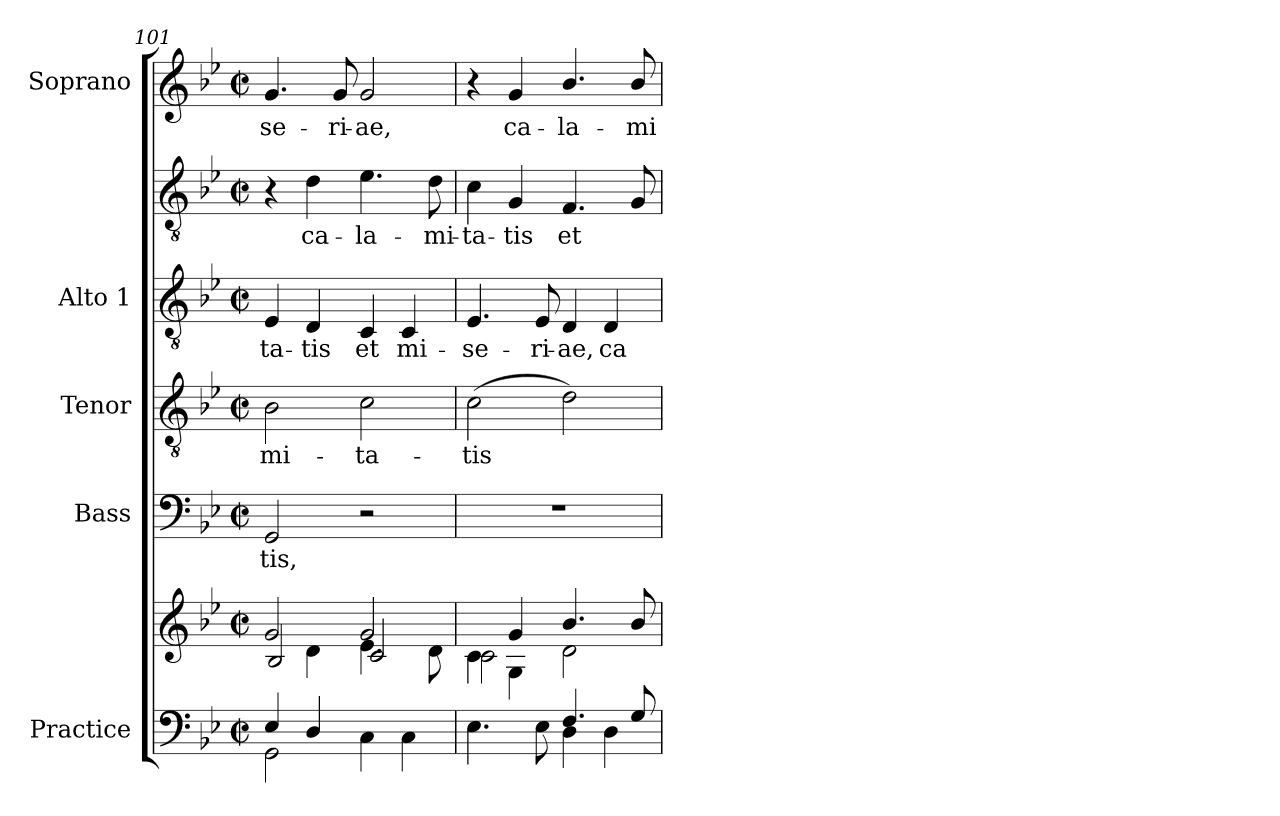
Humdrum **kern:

**kern	**kern	**kern	**text	**kern	**text	**kern	**text	**kern	**text	**kern	**text
*part5	*part5	*part4	*part4	*part3	*part3	*part2	*part2	*part2	*part2	*part1	*part1
*staff7	*staff6	*staff5	*staff5	*staff4	*staff4	*staff3	*staff3	*staff2	*staff2	*staff1	*staff1
*I"Practice	*	*I"Bass	*	*I"Tenor	*	*I"Alto 1	*	*	*	*I"Soprano	*
*	*	*I'B	*	*I'T	*	*I'A	*	*	*	*I'S	*
*clefF4	*clefG2	*clefF4	*	*clefGv2	*	*clefGv2	*	*clefGv2	*	*clefG2	*
*k[b-e-]	*k[b-e-]	*k[b-e-]	*	*k[b-e-]	*	*k[b-e-]	*	*k[b-e-]	*	*k[b-e-]	*
*B-:	*B-:	*B-:	*	*B-:	*	*B-:	*	*B-:	*	*B-:	*
*M2/2	*M2/2	*M2/2	*	*M2/2	*	*M2/2	*	*M2/2	*	*M2/2	*
*met(c|)	*met(c|)	*met(c|)	*	*met(c|)	*	*met(c|)	*	*met(c|)	*	*met(c|)	*
=101	=101	=101	=101	=101	=101	=101	=101	=101	=101	=101	=101
*^	*^	*	*	*	*	*	*	*	*	*	*
*	*	*	*^	*	*	*	*	*	*	*	*	*	*
!	!	!	!	!	!	!LO:LY:b	!	!LO:LY:b	!	!LO:LY:b	!	!	!	!LO:LY:b
4E-/	2GG\	2g/	4ryy	2B-/	2GG	-tis,	2B-	-mi-	4E-	-ta-	4r	.	4.g	-se-
!	!	!	!	!	!	!	!	!	!	!LO:LY:b	!	!LO:LY:b	!	!
4D/	.	.	4d\	.	.	.	.	.	4D	-tis	4d	-ca-	.	.
!	!	!	!	!	!	!	!	!	!	!	!	!	!	!LO:LY:b
.	.	.	.	.	.	.	.	.	.	.	.	.	8g	-ri-
!	!	!	!	!	!	!	!	!LO:LY:b	!	!LO:LY:b	!	!LO:LY:b	!	!LO:LY:b
4C\	2ryy	2g/	4.e-\	2c/	2r	.	2c	-ta-	4C	et	4.e-	-la-	2g	-ae,
!	!	!	!	!	!	!	!	!	!	!LO:LY:b	!	!	!	!
4C\	.	.	.	.	.	.	.	.	4C	mi-	.	.	.	.
!	!	!	!	!	!	!	!	!	!	!	!	!LO:LY:b	!	!
.	.	.	8d\	.	.	.	.	.	.	.	8d	-mi-	.	.
=102	=102	=102	=102	=102	=102	=102	=102	=102	=102	=102	=102	=102	=102	=102
*	*^	*	*	*	*	*	*	*	*	*	*	*	*	*
!	!	!	!	!	!	!	!	!	!LO:LY:b	!	!LO:LY:b	!	!LO:LY:b	!	!
2ryy	4.E-\	1ryy	4ryy	4c\	2c\	1r	.	(>2c	-tis	4.E-	se-	4c	-ta-	4r	.
!	!	!	!	!	!	!	!	!	!	!	!	!	!LO:LY:b	!	!LO:LY:b
.	.	.	4g/	4G\	.	.	.	.	.	.	.	4G	-tis	4g	ca-
!	!	!	!	!	!	!	!	!	!	!	!LO:LY:b	!	!	!	!
.	8E-\	.	.	.	.	.	.	.	.	8E-	-ri-	.	.	.	.
!	!	!	!	!	!	!	!	!	!	!	!LO:LY:b	!	!LO:LY:b	!	!LO:LY:b
4.F/	4D\	.	4.b-/	2ryy	2d\	.	.	2d)	.	4D	-ae,	4.F	et	4.b-/	-la-
!	!	!	!	!	!	!	!	!	!	!	!LO:LY:b	!	!	!	!
.	4D\	.	.	.	.	.	.	.	.	4D	ca-	.	.	.	.
!	!	!	!	!	!	!	!	!	!	!	!	!	!	!	!LO:LY:b
8G/	.	.	8b-/	.	.	.	.	.	.	.	.	8G	.	8b-/	-mi-
*v	*v	*v	*	*	*	*	*	*	*	*	*	*	*	*	*
*	*v	*v	*v	*	*	*	*	*	*	*	*	*	*
=	=	=	=	=	=	=	=	=	=	=	=
*-	*-	*-	*-	*-	*-	*-	*-	*-	*-	*-	*-
